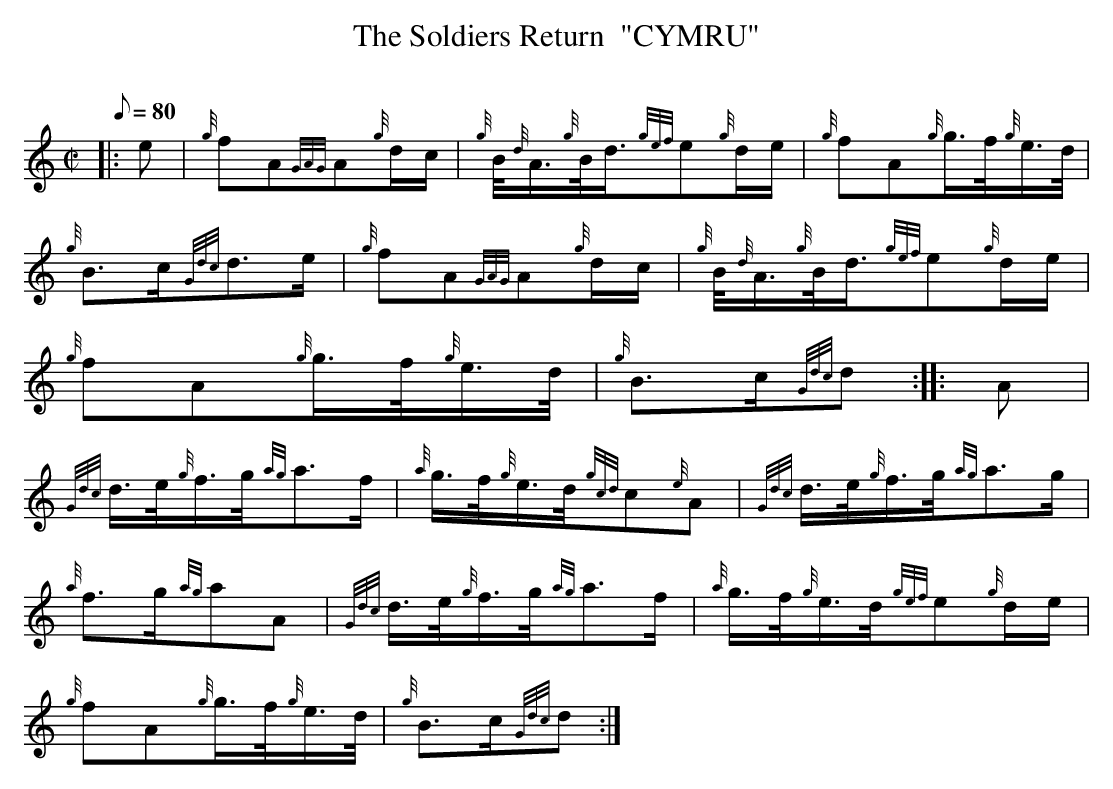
X:1
T:The Soldiers Return  "CYMRU"
M:C|
L:1/8
Q:80
C:
K:HP
|: e | \
{g}fA{GAG}A{g}d/2c/2 | \
{g}B/4{d}A3/4{g}B/4d3/4{gef}e{g}d/2e/2 | \
{g}fA{g}g3/4f/4{g}e3/4d/4 |
{g}B3/2c/2{Gdc}d3/2e/2 | \
{g}fA{GAG}A{g}d/2c/2 | \
{g}B/4{d}A3/4{g}B/4d3/4{gef}e{g}d/2e/2 |
{g}fA{g}g3/4f/4{g}e3/4d/4 | \
{g}B3/2c/2{Gdc}d :: \
A |
{Gdc}d3/4e/4{g}f3/4g/4{ag}a3/2f/2 | \
{a}g3/4f/4{g}e3/4d/4{gcd}c{e}A | \
{Gdc}d3/4e/4{g}f3/4g/4{ag}a3/2g/2 |
{a}f3/2g/2{ag}aA | \
{Gdc}d3/4e/4{g}f3/4g/4{ag}a3/2f/2 | \
{a}g3/4f/4{g}e3/4d/4{gef}e{g}d/2e/2 |
{g}fA{g}g3/4f/4{g}e3/4d/4 | \
{g}B3/2c/2{Gdc}d :|
